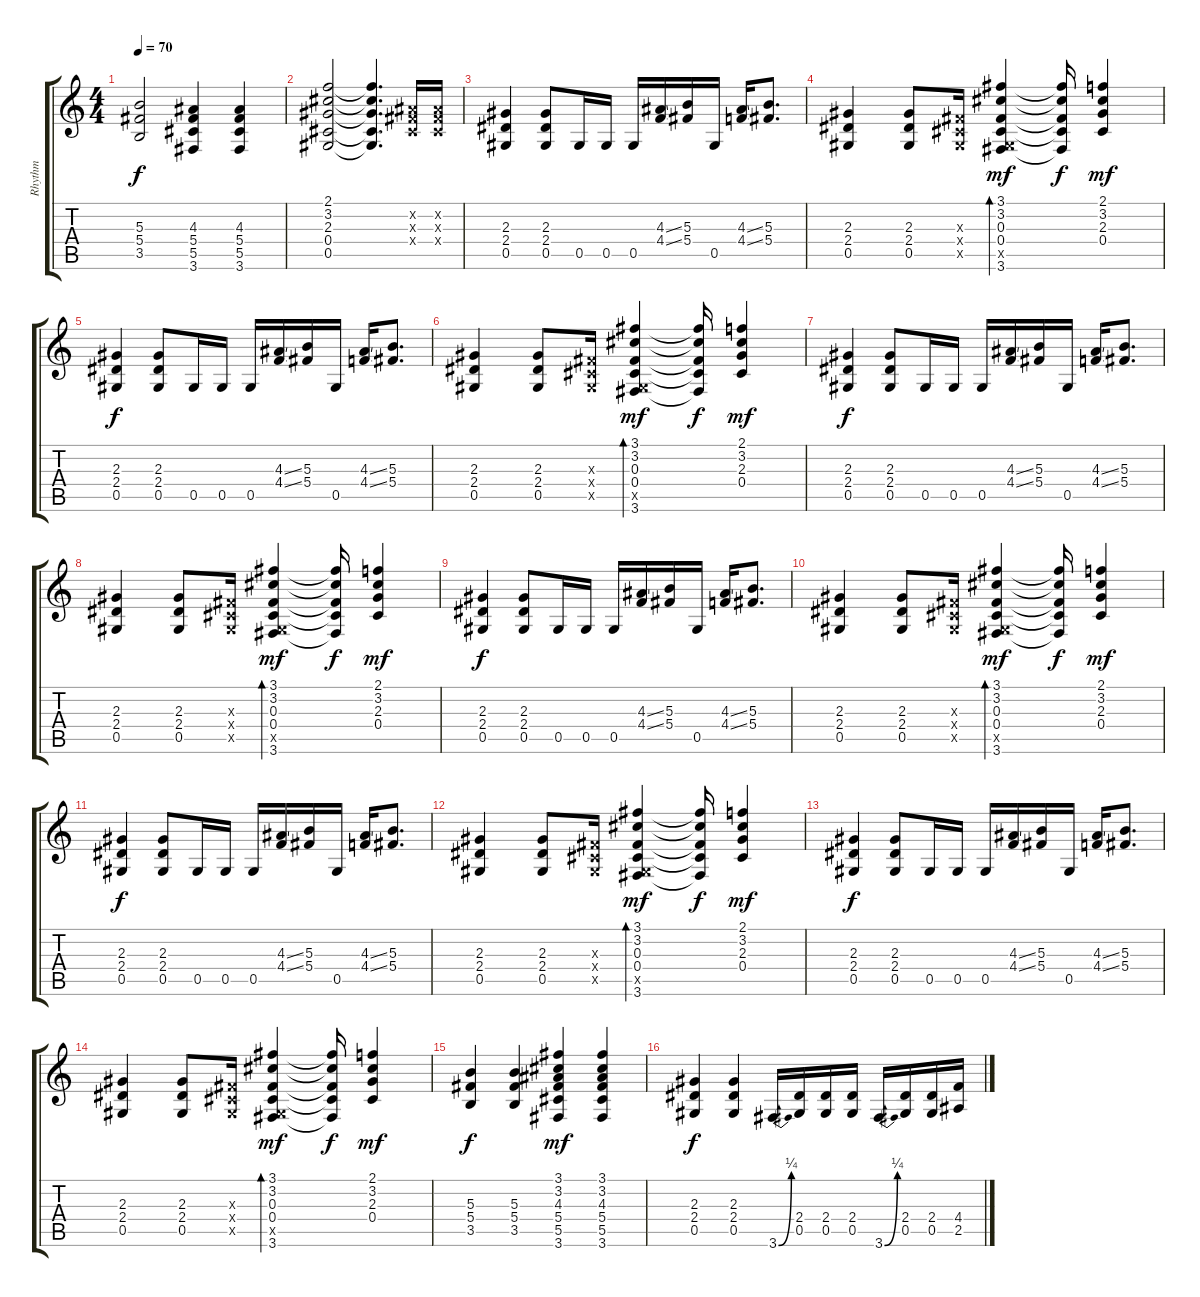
\track ("Rhythm" "Rhythm") {instrument overdrivenguitar}
\staff {score tabs}
\tuning (Eb4 Bb3 Gb3 Db3 Ab2 Eb2) {hide}
\ts (4 4)
\tempo 70
\clef g2
\ks c
(5.3 5.4 3.5).2{dy f} (4.3 5.4 5.5 3.6).4 (4.3 5.4 5.5 3.6).4 |
(2.1 3.2 2.3 0.4 0.5).2 (2.1{t} 3.2{t} 2.3{t} 0.4{t} 0.5{t}).4{d} (0.2{x} 0.3{x} 0.4{x}).16 (0.2{x} 0.3{x} 0.4{x}).16 |
(2.3 2.4 0.5).4 (2.3 2.4 0.5).8 0.5.16 0.5.16 0.5.16 (4.3{ss} 4.4{ss}).16 (5.3 5.4).16 0.5.16 (4.3{ss} 4.4{ss}).16 (5.3 5.4).8{d} |
(2.3 2.4 0.5).4 (2.3 2.4 0.5).8 (0.3{x} 0.4{x} 0.5{x}).16 (3.1 3.2 0.3 0.4 0.5{x} 3.6).4{bd 120 dy mf} (3.1{t} 3.2{t} 0.3{t} 0.4{t} 3.6{t}).16{dy f} (2.1 3.2 2.3 0.4).4{dy mf} |
(2.3 2.4 0.5).4{dy f} (2.3 2.4 0.5).8 0.5.16 0.5.16 0.5.16 (4.3{ss} 4.4{ss}).16 (5.3 5.4).16 0.5.16 (4.3{ss} 4.4{ss}).16 (5.3 5.4).8{d} |
(2.3 2.4 0.5).4 (2.3 2.4 0.5).8 (0.3{x} 0.4{x} 0.5{x}).16 (3.1 3.2 0.3 0.4 0.5{x} 3.6).4{bd 120 dy mf} (3.1{t} 3.2{t} 0.3{t} 0.4{t} 3.6{t}).16{dy f} (2.1 3.2 2.3 0.4).4{dy mf} |
(2.3 2.4 0.5).4{dy f} (2.3 2.4 0.5).8 0.5.16 0.5.16 0.5.16 (4.3{ss} 4.4{ss}).16 (5.3 5.4).16 0.5.16 (4.3{ss} 4.4{ss}).16 (5.3 5.4).8{d} |
(2.3 2.4 0.5).4 (2.3 2.4 0.5).8 (0.3{x} 0.4{x} 0.5{x}).16 (3.1 3.2 0.3 0.4 0.5{x} 3.6).4{bd 120 dy mf} (3.1{t} 3.2{t} 0.3{t} 0.4{t} 3.6{t}).16{dy f} (2.1 3.2 2.3 0.4).4{dy mf} |
(2.3 2.4 0.5).4{dy f} (2.3 2.4 0.5).8 0.5.16 0.5.16 0.5.16 (4.3{ss} 4.4{ss}).16 (5.3 5.4).16 0.5.16 (4.3{ss} 4.4{ss}).16 (5.3 5.4).8{d} |
(2.3 2.4 0.5).4 (2.3 2.4 0.5).8 (0.3{x} 0.4{x} 0.5{x}).16 (3.1 3.2 0.3 0.4 0.5{x} 3.6).4{bd 120 dy mf} (3.1{t} 3.2{t} 0.3{t} 0.4{t} 3.6{t}).16{dy f} (2.1 3.2 2.3 0.4).4{dy mf} |
(2.3 2.4 0.5).4{dy f} (2.3 2.4 0.5).8 0.5.16 0.5.16 0.5.16 (4.3{ss} 4.4{ss}).16 (5.3 5.4).16 0.5.16 (4.3{ss} 4.4{ss}).16 (5.3 5.4).8{d} |
(2.3 2.4 0.5).4 (2.3 2.4 0.5).8 (0.3{x} 0.4{x} 0.5{x}).16 (3.1 3.2 0.3 0.4 0.5{x} 3.6).4{bd 120 dy mf} (3.1{t} 3.2{t} 0.3{t} 0.4{t} 3.6{t}).16{dy f} (2.1 3.2 2.3 0.4).4{dy mf} |
(2.3 2.4 0.5).4{dy f} (2.3 2.4 0.5).8 0.5.16 0.5.16 0.5.16 (4.3{ss} 4.4{ss}).16 (5.3 5.4).16 0.5.16 (4.3{ss} 4.4{ss}).16 (5.3 5.4).8{d} |
(2.3 2.4 0.5).4 (2.3 2.4 0.5).8 (0.3{x} 0.4{x} 0.5{x}).16 (3.1 3.2 0.3 0.4 0.5{x} 3.6).4{bd 120 dy mf} (3.1{t} 3.2{t} 0.3{t} 0.4{t} 3.6{t}).16{dy f} (2.1 3.2 2.3 0.4).4{dy mf} |
(5.3 5.4 3.5).4{dy f} (5.3 5.4 3.5).4 (3.1 3.2 4.3 5.4 5.5 3.6).4{dy mf} (3.1 3.2 4.3 5.4 5.5 3.6).4 |
(2.3 2.4 0.5).4{dy f} (2.3 2.4 0.5).4 3.6{be (bend 0 0 60 1)}.16 (2.4 0.5).16 (2.4 0.5).16 (2.4 0.5).16 3.6{be (bend 0 0 60 1)}.16 (2.4 0.5).16 (2.4 0.5).16 (4.4 2.5).16
